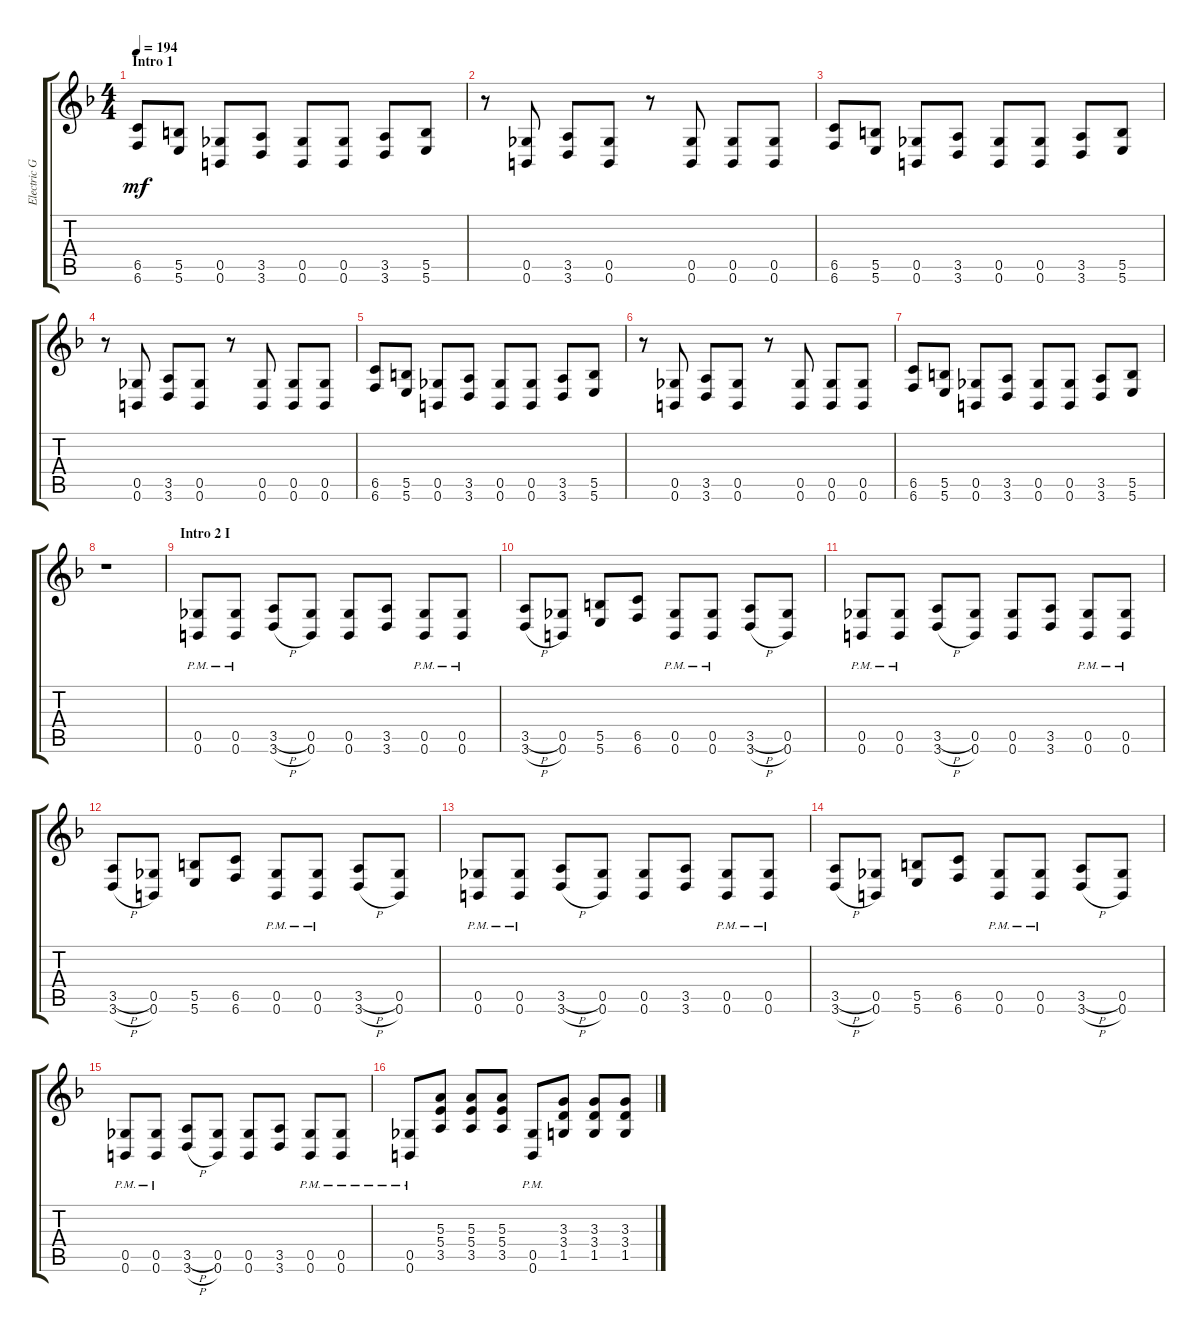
\track ("Electric Guitar II <麗>" "Electric G") {instrument distortionguitar}
\staff {score tabs}
\tuning (Db4 Ab3 E3 B2 Gb2 B1) {hide}
\ts (4 4)
\section ("" "Intro 1")
\tempo 194
\clef g2
\ks f
(6.5 6.6).8{dy mf instrument distortionguitar} (5.5 5.6).8 (0.5 0.6).8 (3.5 3.6).8 (0.5 0.6).8 (0.5 0.6).8 (3.5 3.6).8 (5.5 5.6).8 |
r.8 (0.5 0.6).8 (3.5 3.6).8 (0.5 0.6).8 r.8 (0.5 0.6).8 (0.5 0.6).8 (0.5 0.6).8 |
(6.5 6.6).8 (5.5 5.6).8 (0.5 0.6).8 (3.5 3.6).8 (0.5 0.6).8 (0.5 0.6).8 (3.5 3.6).8 (5.5 5.6).8 |
r.8 (0.5 0.6).8 (3.5 3.6).8 (0.5 0.6).8 r.8 (0.5 0.6).8 (0.5 0.6).8 (0.5 0.6).8 |
(6.5 6.6).8 (5.5 5.6).8 (0.5 0.6).8 (3.5 3.6).8 (0.5 0.6).8 (0.5 0.6).8 (3.5 3.6).8 (5.5 5.6).8 |
r.8 (0.5 0.6).8 (3.5 3.6).8 (0.5 0.6).8 r.8 (0.5 0.6).8 (0.5 0.6).8 (0.5 0.6).8 |
(6.5 6.6).8 (5.5 5.6).8 (0.5 0.6).8 (3.5 3.6).8 (0.5 0.6).8 (0.5 0.6).8 (3.5 3.6).8 (5.5 5.6).8 |
r.1 |
\section ("" "Intro 2 I")
(0.5{pm} 0.6{pm}).8 (0.5{pm} 0.6{pm}).8 (3.5{h} 3.6{h}).8 (0.5 0.6).8 (0.5 0.6).8 (3.5 3.6).8 (0.5{pm} 0.6{pm}).8 (0.5{pm} 0.6{pm}).8 |
(3.5{h} 3.6{h}).8 (0.5 0.6).8 (5.5 5.6).8 (6.5 6.6).8 (0.5{pm} 0.6{pm}).8 (0.5{pm} 0.6{pm}).8 (3.5{h} 3.6{h}).8 (0.5 0.6).8 |
(0.5{pm} 0.6{pm}).8 (0.5{pm} 0.6{pm}).8 (3.5{h} 3.6{h}).8 (0.5 0.6).8 (0.5 0.6).8 (3.5 3.6).8 (0.5{pm} 0.6{pm}).8 (0.5{pm} 0.6{pm}).8 |
(3.5{h} 3.6{h}).8 (0.5 0.6).8 (5.5 5.6).8 (6.5 6.6).8 (0.5{pm} 0.6{pm}).8 (0.5{pm} 0.6{pm}).8 (3.5{h} 3.6{h}).8 (0.5 0.6).8 |
(0.5{pm} 0.6{pm}).8 (0.5{pm} 0.6{pm}).8 (3.5{h} 3.6{h}).8 (0.5 0.6).8 (0.5 0.6).8 (3.5 3.6).8 (0.5{pm} 0.6{pm}).8 (0.5{pm} 0.6{pm}).8 |
(3.5{h} 3.6{h}).8 (0.5 0.6).8 (5.5 5.6).8 (6.5 6.6).8 (0.5{pm} 0.6{pm}).8 (0.5{pm} 0.6{pm}).8 (3.5{h} 3.6{h}).8 (0.5 0.6).8 |
(0.5{pm} 0.6{pm}).8 (0.5{pm} 0.6{pm}).8 (3.5{h} 3.6{h}).8 (0.5 0.6).8 (0.5 0.6).8 (3.5 3.6).8 (0.5{pm} 0.6{pm}).8 (0.5{pm} 0.6{pm}).8 |
(0.5{pm} 0.6{pm}).8 (5.3 5.4 3.5).8 (5.3 5.4 3.5).8 (5.3 5.4 3.5).8 (0.5{pm} 0.6{pm}).8 (3.3 3.4 1.5).8 (3.3 3.4 1.5).8 (3.3 3.4 1.5).8
